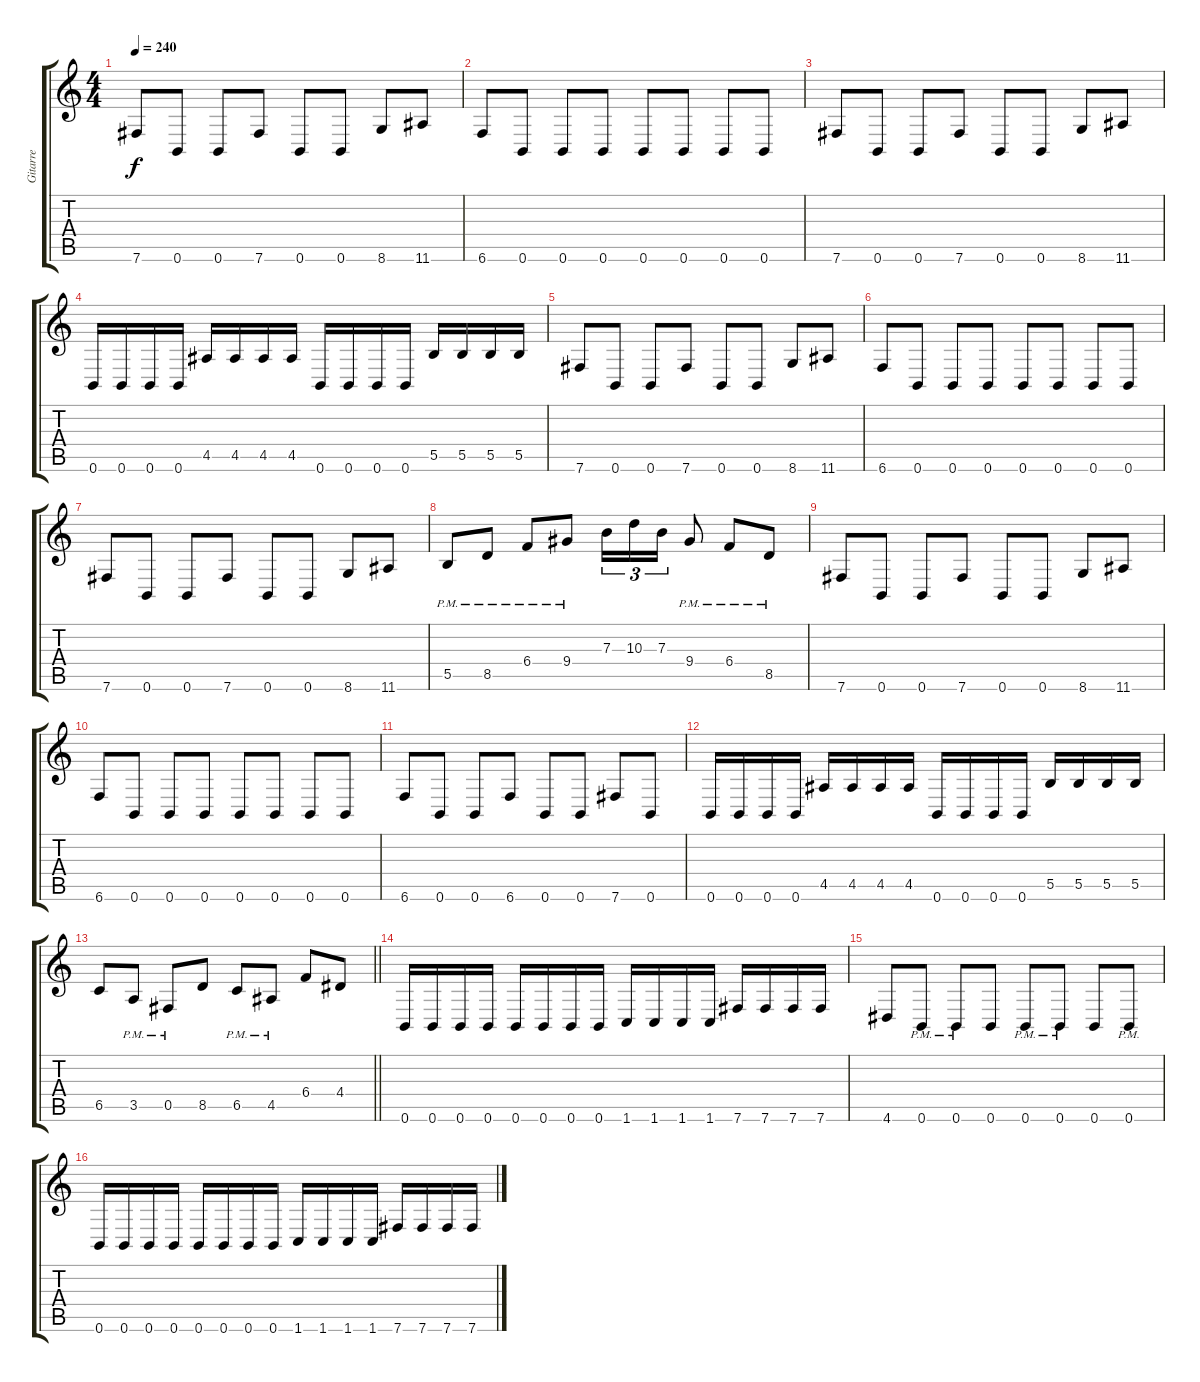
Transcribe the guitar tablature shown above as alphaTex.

\track ("Gitarre" "Gitarre") {instrument distortionguitar}
\staff {score tabs}
\tuning (Db4 Ab3 E3 B2 Gb2 B1) {hide}
\ts (4 4)
\tempo 240
\clef g2
\ks c
7.6.8{dy f} 0.6.8 0.6.8 7.6.8 0.6.8 0.6.8 8.6.8 11.6.8 |
6.6.8 0.6.8 0.6.8 0.6.8 0.6.8 0.6.8 0.6.8 0.6.8 |
7.6.8 0.6.8 0.6.8 7.6.8 0.6.8 0.6.8 8.6.8 11.6.8 |
0.6.16 0.6.16 0.6.16 0.6.16 4.5.16 4.5.16 4.5.16 4.5.16 0.6.16 0.6.16 0.6.16 0.6.16 5.5.16 5.5.16 5.5.16 5.5.16 |
7.6.8 0.6.8 0.6.8 7.6.8 0.6.8 0.6.8 8.6.8 11.6.8 |
6.6.8 0.6.8 0.6.8 0.6.8 0.6.8 0.6.8 0.6.8 0.6.8 |
7.6.8 0.6.8 0.6.8 7.6.8 0.6.8 0.6.8 8.6.8 11.6.8 |
5.5{pm}.8 8.5{pm}.8 6.4{pm}.8 9.4{pm}.8 7.3.16{tu (3 2)} 10.3.16{tu (3 2)} 7.3.16{tu (3 2)} 9.4{pm}.8 6.4{pm}.8 8.5{pm}.8 |
7.6.8 0.6.8 0.6.8 7.6.8 0.6.8 0.6.8 8.6.8 11.6.8 |
6.6.8 0.6.8 0.6.8 0.6.8 0.6.8 0.6.8 0.6.8 0.6.8 |
6.6.8 0.6.8 0.6.8 6.6.8 0.6.8 0.6.8 7.6.8 0.6.8 |
0.6.16 0.6.16 0.6.16 0.6.16 4.5.16 4.5.16 4.5.16 4.5.16 0.6.16 0.6.16 0.6.16 0.6.16 5.5.16 5.5.16 5.5.16 5.5.16 |
\barLineRight lightlight
6.5.8 3.5{pm}.8 0.5{pm}.8 8.5.8 6.5{pm}.8 4.5{pm}.8 6.4.8 4.4.8 |
\section ("" "")
0.6.16 0.6.16 0.6.16 0.6.16 0.6.16 0.6.16 0.6.16 0.6.16 1.6.16 1.6.16 1.6.16 1.6.16 7.6.16 7.6.16 7.6.16 7.6.16 |
4.6.8 0.6{pm}.8 0.6{pm}.8 0.6.8 0.6{pm}.8 0.6{pm}.8 0.6.8 0.6{pm}.8 |
0.6.16 0.6.16 0.6.16 0.6.16 0.6.16 0.6.16 0.6.16 0.6.16 1.6.16 1.6.16 1.6.16 1.6.16 7.6.16 7.6.16 7.6.16 7.6.16
